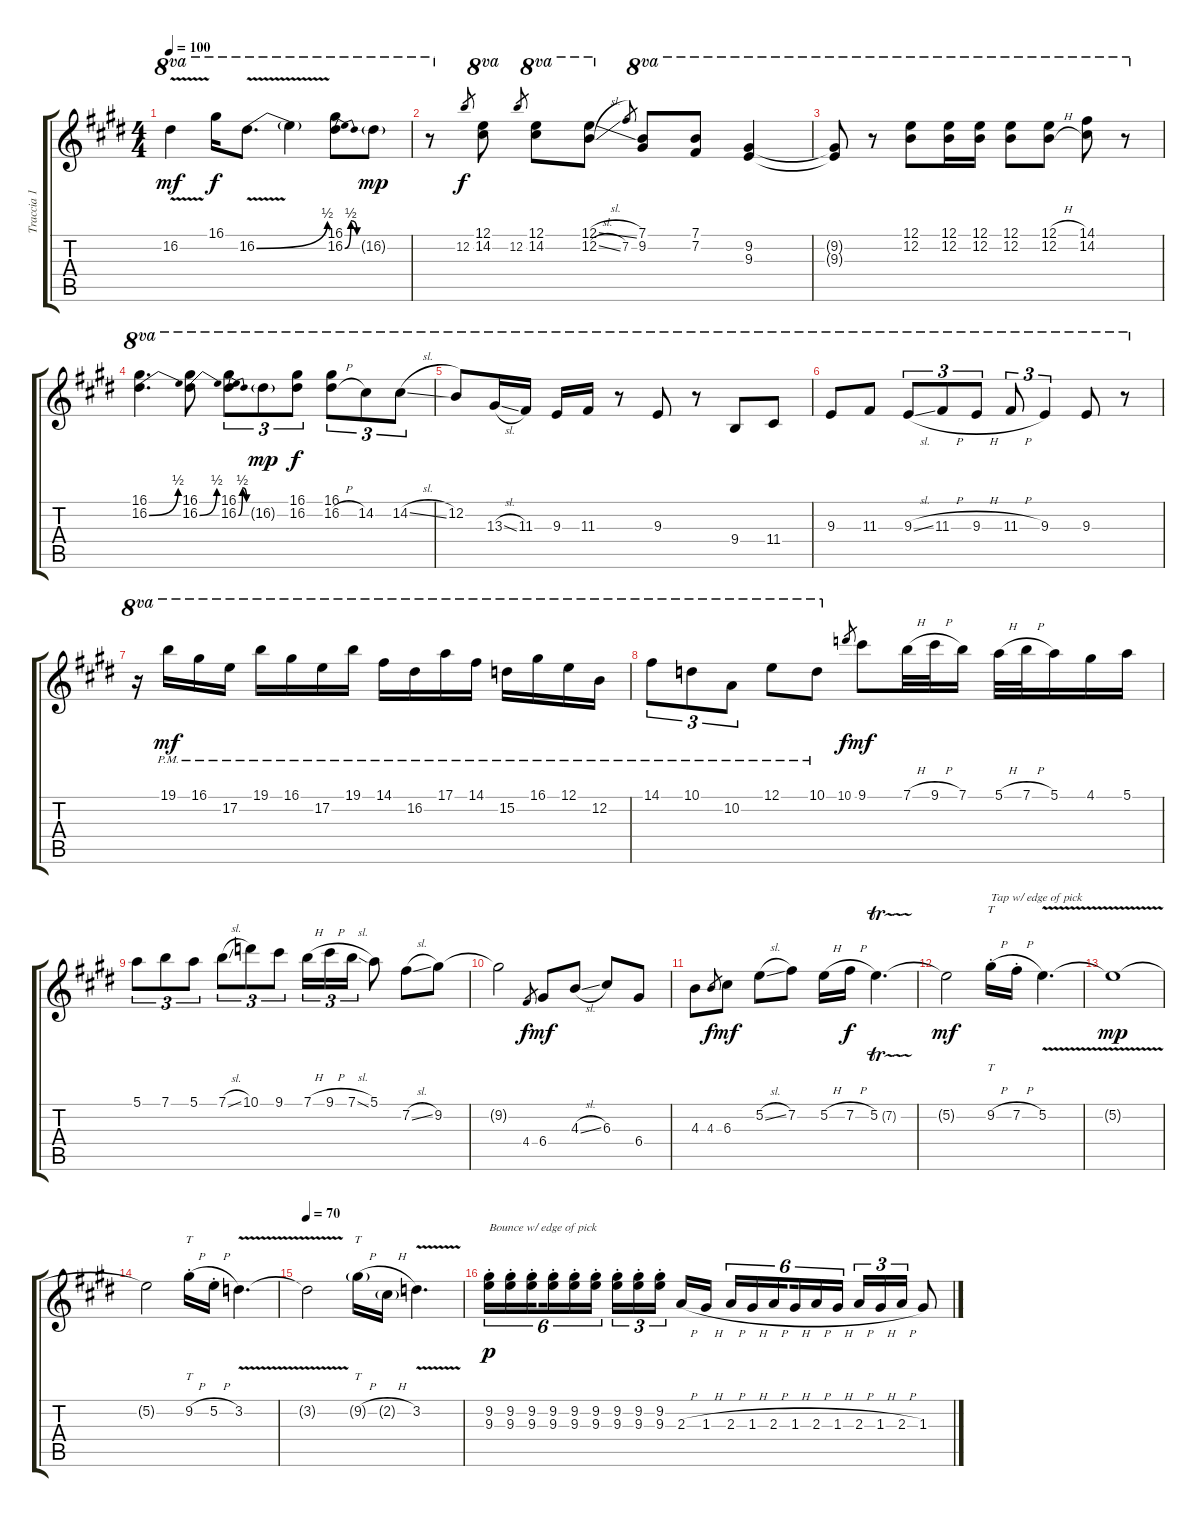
\track ("Traccia 1" "Traccia 1") {instrument overdrivenguitar}
\staff {score tabs}
\tuning (E4 B3 G3 D3 A2 E2) {hide}
\ts (4 4)
\tempo 100
\clef g2
\ks e
16.2{v}.4{ot 8va dy mf} 16.1.16{ot 8va dy f} 16.2{be (bend 0 0 60 2) v}.8{d ot 8va} 16.2{t}.4{ot 8va} (16.1 16.2{be (bendrelease 0 0 10 2 20 2 60 0)}).8{ot 8va} 16.2{g}.8{ot 8va dy mp} |
r.8{ot 8va} 12.2.8{gr dy f} (12.1 14.2).8{ot 8va} 12.2.8{gr} (12.1 14.2).8{ot 8va} (12.1{sl} 12.2{sl}).8{ot 8va} 7.2.8{gr} (7.1 9.2).8{ot 8va} (7.1 7.2).8{ot 8va} (9.2 9.3).4{ot 8va} |
(9.2{t} 9.3{t}).8{ot 8va} r.8{ot 8va} (12.1 12.2).8{ot 8va} (12.1 12.2).16{ot 8va} (12.1 12.2).16{ot 8va} (12.1 12.2).8{ot 8va} (12.1{h} 12.2{h}).8{ot 8va} (14.1 14.2).8{ot 8va} r.8{ot 8va} |
(16.1 16.2{be (bend 0 0 60 2)}).4{d ot 8va} (16.1 16.2{be (bend 0 0 60 2)}).8{ot 8va} (16.1 16.2{be (bendrelease 0 0 10 2 20 2 60 0)}).8{tu (3 2) ot 8va} 16.2{g}.8{tu (3 2) ot 8va dy mp} (16.1 16.2).8{tu (3 2) ot 8va dy f} (16.1 16.2{h}).8{tu (3 2) ot 8va} 14.2.8{tu (3 2) ot 8va} 14.2{sl}.8{tu (3 2) ot 8va} |
12.2.8{ot 8va} 13.3{sl}.16{ot 8va} 11.3.16{ot 8va} 9.3.16{ot 8va} 11.3.16{ot 8va} r.8{ot 8va} 9.3.8{ot 8va} r.8{ot 8va} 9.4.8{ot 8va} 11.4.8{ot 8va} |
9.3.8{ot 8va} 11.3.8{ot 8va} 9.3{sl}.8{tu (3 2) ot 8va} 11.3{h}.8{tu (3 2) ot 8va} 9.3{h}.8{tu (3 2) ot 8va} 11.3{h}.8{tu (3 2) ot 8va} 9.3.4{tu (3 2) ot 8va} 9.3.8{ot 8va} r.8{ot 8va} |
r.16{ot 8va} 19.1{pm}.16{ot 8va dy mf} 16.1{pm}.16{ot 8va} 17.2{pm}.16{ot 8va} 19.1{pm}.16{ot 8va} 16.1{pm}.16{ot 8va} 17.2{pm}.16{ot 8va} 19.1{pm}.16{ot 8va} 14.1{pm}.16{ot 8va} 16.2{pm}.16{ot 8va} 17.1{pm}.16{ot 8va} 14.1{pm}.16{ot 8va} 15.2{pm}.16{ot 8va} 16.1{pm}.16{ot 8va} 12.1{pm}.16{ot 8va} 12.2{pm}.16{ot 8va} |
14.1{pm}.8{tu (3 2) ot 8va} 10.1{pm}.8{tu (3 2) ot 8va} 10.2{pm}.8{tu (3 2) ot 8va} 12.1{pm}.8{ot 8va} 10.1{pm}.8{ot 8va} 10.1.8{gr dy f} 9.1.8{dy mf} 7.1{h}.32 9.1{h}.32 7.1.16 5.1{h}.32 7.1{h}.32 5.1.16 4.1.16 5.1.16 |
5.1.8{tu (3 2)} 7.1.8{tu (3 2)} 5.1.8{tu (3 2)} 7.1{sl}.8{tu (3 2)} 10.1.8{tu (3 2)} 9.1.8{tu (3 2)} 7.1{h}.16{tu (3 2)} 9.1{h}.16{tu (3 2)} 7.1{sl}.16{tu (3 2)} 5.1.8 7.2{sl}.8 9.2.8 |
9.2{t}.2 4.4.8{gr dy f} 6.4.8{dy mf} 4.3{sl}.8 6.3.8 6.4.8 |
4.3.8 4.3.8{gr dy f} 6.3.8{dy mf} 5.2{sl}.8 7.2.8 5.2{h}.16 7.2{h}.16{dy f} 5.2{tr (7 32)}.4{d} |
5.2{t}.2{dy mf} 9.2{h st}.16{tt txt "Tap w/ edge of pick"} 7.2{h st}.16 5.2{v}.4{d} |
5.2{t}.1{dy mp} |
5.2{t}.2 9.2{h st}.16{tt} 5.2{h st}.16 3.2{v}.4{d} |
\tempo 70
3.2{t}.2{instrument overdrivenguitar} 9.2{h g}.16{tt} 2.2{h g}.16 3.2{v}.4{d} |
(9.2{st} 9.3{st}).16{tu (6 4) txt "Bounce w/ edge of pick" dy p instrument overdrivenguitar} (9.2{st} 9.3{st}).16{tu (6 4)} (9.2{st} 9.3{st}).16{tu (6 4) beam splitsecondary} (9.2{st} 9.3{st}).16{tu (6 4)} (9.2{st} 9.3{st}).16{tu (6 4)} (9.2{st} 9.3{st}).16{tu (6 4)} (9.2{st} 9.3{st}).16{tu (3 2)} (9.2{st} 9.3{st}).16{tu (3 2)} (9.2{st} 9.3{st}).16{tu (3 2) beam splitsecondary} 2.3{h}.16 1.3{h}.16 2.3{h}.16{tu (6 4)} 1.3{h}.16{tu (6 4)} 2.3{h}.16{tu (6 4) beam splitsecondary} 1.3{h}.16{tu (6 4)} 2.3{h}.16{tu (6 4)} 1.3{h}.16{tu (6 4)} 2.3{h}.16{tu (3 2)} 1.3{h}.16{tu (3 2)} 2.3{h}.16{tu (3 2)} 1.3.8
